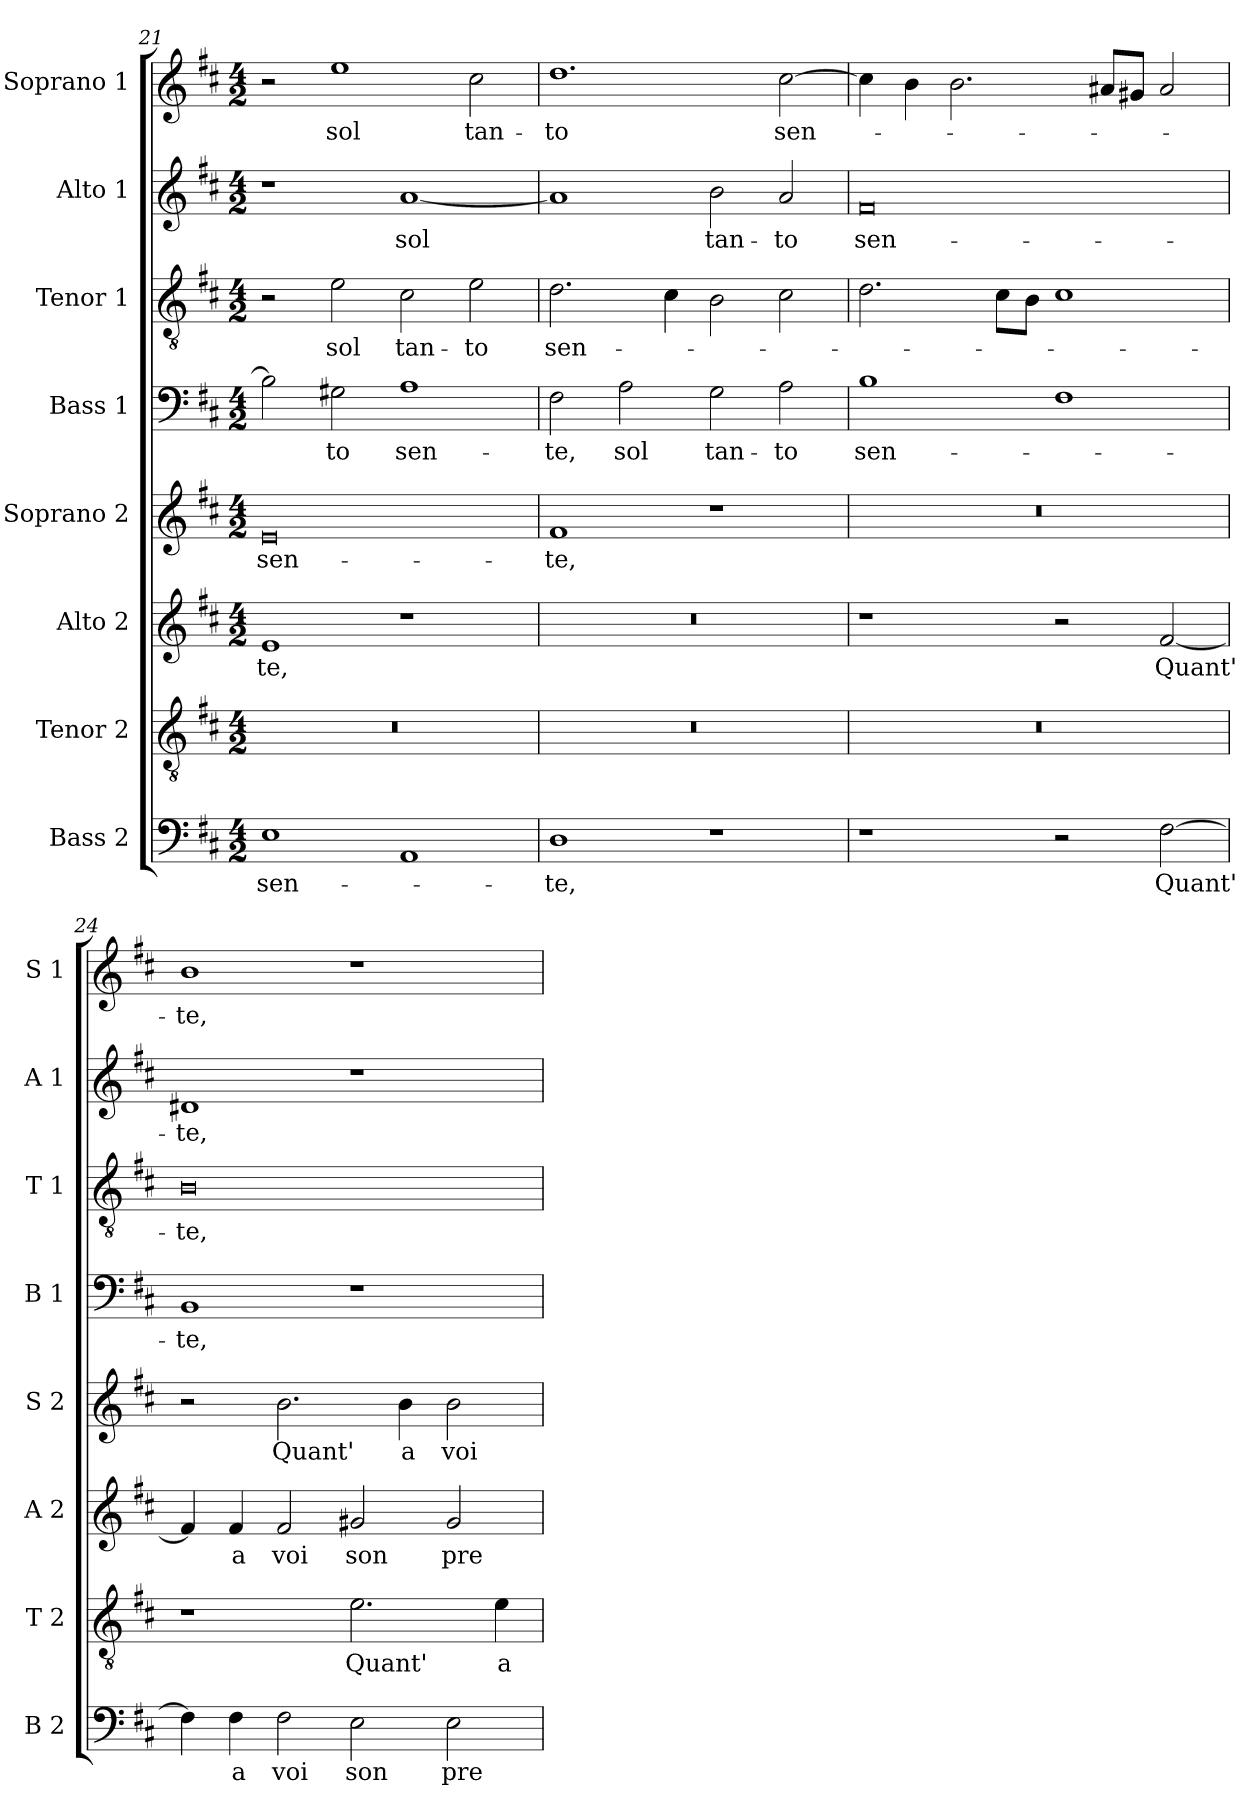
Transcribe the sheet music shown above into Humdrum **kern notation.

**kern	**text	**kern	**text	**kern	**text	**kern	**text	**kern	**text	**kern	**text	**kern	**text	**kern	**text
*part8	*part8	*part7	*part7	*part6	*part6	*part5	*part5	*part4	*part4	*part3	*part3	*part2	*part2	*part1	*part1
*staff8	*staff8	*staff7	*staff7	*staff6	*staff6	*staff5	*staff5	*staff4	*staff4	*staff3	*staff3	*staff2	*staff2	*staff1	*staff1
*I"Bass 2	*	*I"Tenor 2	*	*I"Alto 2	*	*I"Soprano 2	*	*I"Bass 1	*	*I"Tenor 1	*	*I"Alto 1	*	*I"Soprano 1	*
*I'B 2	*	*I'T 2	*	*I'A 2	*	*I'S 2	*	*I'B 1	*	*I'T 1	*	*I'A 1	*	*I'S 1	*
*clefF4	*	*clefGv2	*	*clefG2	*	*clefG2	*	*clefF4	*	*clefGv2	*	*clefG2	*	*clefG2	*
*k[f#c#]	*	*k[f#c#]	*	*k[f#c#]	*	*k[f#c#]	*	*k[f#c#]	*	*k[f#c#]	*	*k[f#c#]	*	*k[f#c#]	*
*D:	*	*D:	*	*D:	*	*D:	*	*D:	*	*D:	*	*D:	*	*D:	*
*M4/2	*	*M4/2	*	*M4/2	*	*M4/2	*	*M4/2	*	*M4/2	*	*M4/2	*	*M4/2	*
=21	=21	=21	=21	=21	=21	=21	=21	=21	=21	=21	=21	=21	=21	=21	=21
!	!LO:LY:b	!	!	!	!LO:LY:b	!	!LO:LY:b	!	!	!	!	!	!	!	!
1E	sen-	0r	.	1e	-te,	0e	sen-	2B\]	.	2r	.	1r	.	2r	.
!	!	!	!	!	!	!	!	!	!LO:LY:b	!	!LO:LY:b	!	!	!	!LO:LY:b
.	.	.	.	.	.	.	.	2G#X\	-to	2e\	sol	.	.	1ee	sol
!	!	!	!	!	!	!	!	!	!LO:LY:b	!	!LO:LY:b	!	!LO:LY:b	!	!
1AA	.	.	.	1r	.	.	.	1A	sen-	2c#\	tan-	[1a	sol	.	.
!	!	!	!	!	!	!	!	!	!	!	!LO:LY:b	!	!	!	!LO:LY:b
.	.	.	.	.	.	.	.	.	.	2e\	-to	.	.	2cc#\	tan-
=22	=22	=22	=22	=22	=22	=22	=22	=22	=22	=22	=22	=22	=22	=22	=22
!	!LO:LY:b	!	!	!	!	!	!LO:LY:b	!	!LO:LY:b	!	!LO:LY:b	!	!	!	!LO:LY:b
1D	-te,	0r	.	0r	.	1f#	-te,	2F#\	-te,	2.d\	sen-	1a]	.	1.dd	-to
!	!	!	!	!	!	!	!	!	!LO:LY:b	!	!	!	!	!	!
.	.	.	.	.	.	.	.	2A\	sol	.	.	.	.	.	.
.	.	.	.	.	.	.	.	.	.	4c#\	.	.	.	.	.
!	!	!	!	!	!	!	!	!	!LO:LY:b	!	!	!	!LO:LY:b	!	!
1r	.	.	.	.	.	1r	.	2G\	tan-	2B\	.	2b\	tan-	.	.
!	!	!	!	!	!	!	!	!	!LO:LY:b	!	!	!	!LO:LY:b	!	!LO:LY:b
.	.	.	.	.	.	.	.	2A\	-to	2c#\	.	2a/	-to	[2cc#\	sen-
!!LO:LB:g=z
=23	=23	=23	=23	=23	=23	=23	=23	=23	=23	=23	=23	=23	=23	=23	=23
!	!	!	!	!	!	!	!	!	!LO:LY:b	!	!	!	!LO:LY:b	!	!
1r	.	0r	.	1r	.	0r	.	1B	sen-	2.d\	.	0f#	sen-	4cc#\]	.
.	.	.	.	.	.	.	.	.	.	.	.	.	.	4b\	.
.	.	.	.	.	.	.	.	.	.	.	.	.	.	2.b\	.
.	.	.	.	.	.	.	.	.	.	8c#\L	.	.	.	.	.
.	.	.	.	.	.	.	.	.	.	8B\J	.	.	.	.	.
2r	.	.	.	2r	.	.	.	1F#	.	1c#	.	.	.	.	.
.	.	.	.	.	.	.	.	.	.	.	.	.	.	8a#X/L	.
.	.	.	.	.	.	.	.	.	.	.	.	.	.	8g#X/J	.
!	!LO:LY:b	!	!	!	!LO:LY:b	!	!	!	!	!	!	!	!	!	!
[2F#\	Quant'	.	.	[2f#/	Quant'	.	.	.	.	.	.	.	.	2a#/	.
=24	=24	=24	=24	=24	=24	=24	=24	=24	=24	=24	=24	=24	=24	=24	=24
!	!	!	!	!	!	!	!	!	!LO:LY:b	!	!LO:LY:b	!	!LO:LY:b	!	!LO:LY:b
4F#\]	.	1r	.	4f#/]	.	2r	.	1BB	-te,	0B	-te,	1d#X	-te,	1b	-te,
!	!LO:LY:b	!	!	!	!LO:LY:b	!	!	!	!	!	!	!	!	!	!
4F#\	a	.	.	4f#/	a	.	.	.	.	.	.	.	.	.	.
!	!LO:LY:b	!	!	!	!LO:LY:b	!	!LO:LY:b	!	!	!	!	!	!	!	!
2F#\	voi	.	.	2f#/	voi	2.b\	Quant'	.	.	.	.	.	.	.	.
!	!LO:LY:b	!	!LO:LY:b	!	!LO:LY:b	!	!	!	!	!	!	!	!	!	!
2E\	son	2.e\	Quant'	2g#X/	son	.	.	1r	.	.	.	1r	.	1r	.
!	!	!	!	!	!	!	!LO:LY:b	!	!	!	!	!	!	!	!
.	.	.	.	.	.	4b\	a	.	.	.	.	.	.	.	.
!	!LO:LY:b	!	!	!	!LO:LY:b	!	!LO:LY:b	!	!	!	!	!	!	!	!
2E\	pre-	.	.	2g#/	pre-	2b\	voi	.	.	.	.	.	.	.	.
!	!	!	!LO:LY:b	!	!	!	!	!	!	!	!	!	!	!	!
.	.	4e\	a	.	.	.	.	.	.	.	.	.	.	.	.
=	=	=	=	=	=	=	=	=	=	=	=	=	=	=	=
*-	*-	*-	*-	*-	*-	*-	*-	*-	*-	*-	*-	*-	*-	*-	*-
